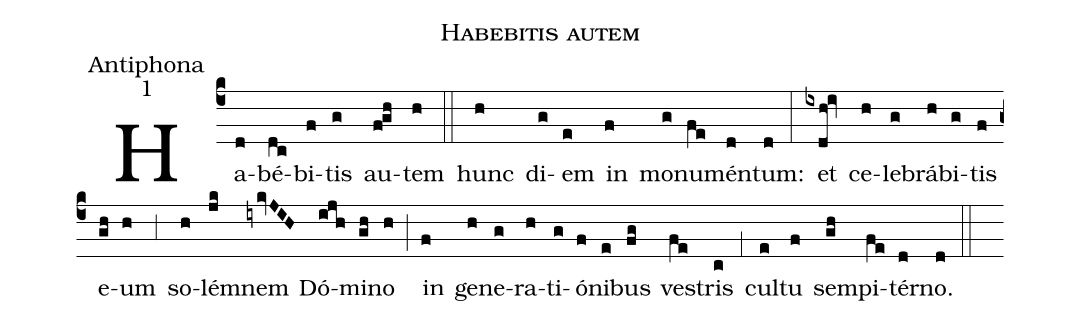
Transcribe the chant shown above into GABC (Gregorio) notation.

name:Habebitis autem;
office-part:Antiphona;
mode:1;
%%
(c4) Ha(d)bé(dc)bi(f)tis(g) au(f!gh)tem(h) (::) hunc(h) di(g)em(e) in(f) mo(g)nu(fe)mén(d)tum:(d) (:) et(ixdh!iv) ce(h)le(g)brá(h)bi(g)tis(f) e(gh)um(h) (;3) so(h)lém(jk)nem(iykvJIH) Dó(ijh)mi(gh)no(h) (;) in(f) ge(h)ne(g)ra(h)ti(g)ó(f)ni(e)bus(fg) ve(fe)stris(c) (;1) cul(e)tu(f) sem(gh)pi(fe)tér(d)no.(d) (::)
